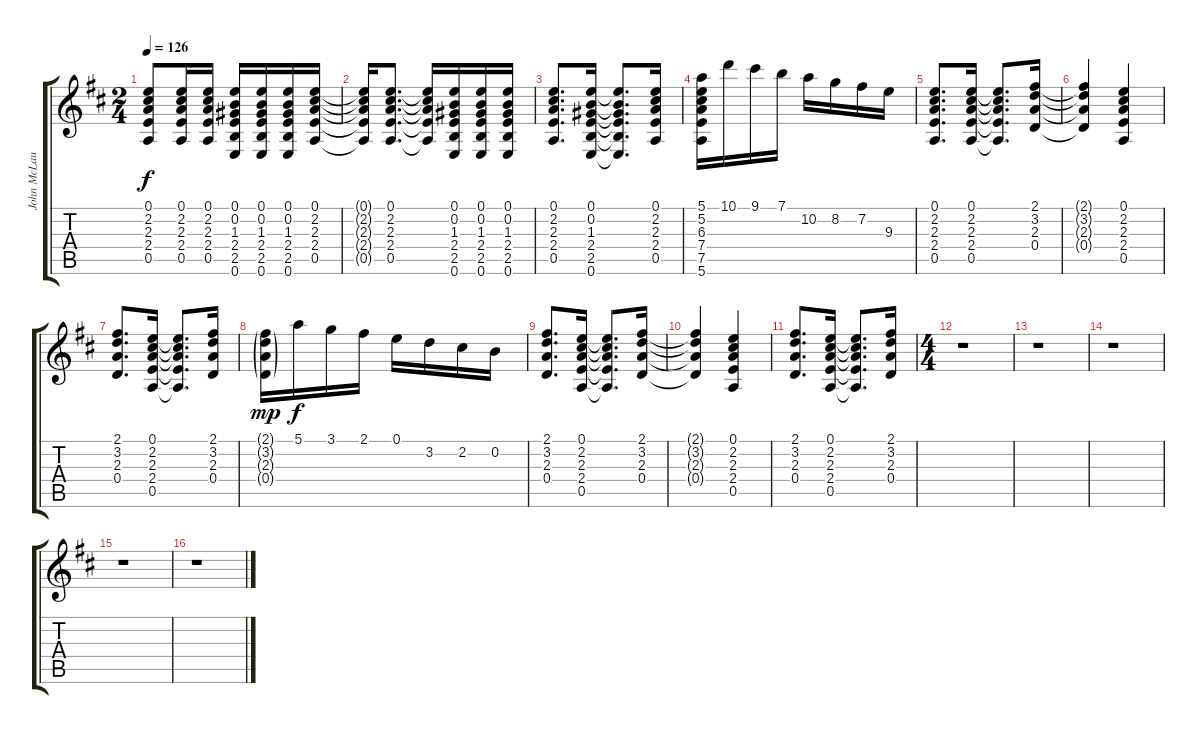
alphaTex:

\track ("John McLaughlin" "John McLau") {instrument acousticguitarsteel}
\staff {score tabs}
\tuning (E4 B3 G3 D3 A2 E2) {hide}
\ts (2 4)
\tempo 126
\clef g2
\ks d
(0.1 2.2 2.3 2.4 0.5).8{dy f} (0.1 2.2 2.3 2.4 0.5).16 (0.1 2.2 2.3 2.4 0.5).16 (0.1 0.2 1.3 2.4 2.5 0.6).16 (0.1 0.2 1.3 2.4 2.5 0.6).16 (0.1 0.2 1.3 2.4 2.5 0.6).16 (0.1 2.2 2.3 2.4 0.5).16 |
(0.1{t} 2.2{t} 2.3{t} 2.4{t} 0.5{t}).16 (0.1 2.2 2.3 2.4 0.5).8{d} (0.1{t} 2.2{t} 2.3{t} 2.4{t} 0.5{t}).16 (0.1 0.2 1.3 2.4 2.5 0.6).16 (0.1 0.2 1.3 2.4 2.5 0.6).16 (0.1 0.2 1.3 2.4 2.5 0.6).16 |
(0.1 2.2 2.3 2.4 0.5).8{d} (0.1 0.2 1.3 2.4 2.5 0.6).16 (0.1{t} 0.2{t} 1.3{t} 2.4{t} 2.5{t} 0.6{t}).8{d} (0.1 2.2 2.3 2.4 0.5).16 |
(5.1 5.2 6.3 7.4 7.5 5.6).16 10.1.16 9.1.16 7.1.16 10.2.16 8.2.16 7.2.16 9.3.16 |
(0.1 2.2 2.3 2.4 0.5).8{d} (0.1 2.2 2.3 2.4 0.5).16 (0.1{t} 2.2{t} 2.3{t} 2.4{t} 0.5{t}).8{d} (2.1 3.2 2.3 0.4).16 |
(2.1{t} 3.2{t} 2.3{t} 0.4{t}).4 (0.1 2.2 2.3 2.4 0.5).4 |
(2.1 3.2 2.3 0.4).8{d} (0.1 2.2 2.3 2.4 0.5).16 (0.1{t} 2.2{t} 2.3{t} 2.4{t} 0.5{t}).8{d} (2.1 3.2 2.3 0.4).16 |
(2.1{g} 3.2{g} 2.3{g} 0.4{g}).16{dy mp} 5.1.16{dy f} 3.1.16 2.1.16 0.1.16 3.2.16 2.2.16 0.2.16 |
(2.1 3.2 2.3 0.4).8{d} (0.1 2.2 2.3 2.4 0.5).16 (0.1{t} 2.2{t} 2.3{t} 2.4{t} 0.5{t}).8{d} (2.1 3.2 2.3 0.4).16 |
(2.1{t} 3.2{t} 2.3{t} 0.4{t}).4 (0.1 2.2 2.3 2.4 0.5).4 |
(2.1 3.2 2.3 0.4).8{d} (0.1 2.2 2.3 2.4 0.5).16 (0.1{t} 2.2{t} 2.3{t} 2.4{t} 0.5{t}).8{d} (2.1 3.2 2.3 0.4).16 |
\ts (4 4)
r.1 |
r.1 |
r.1 |
r.1 |
r.1
